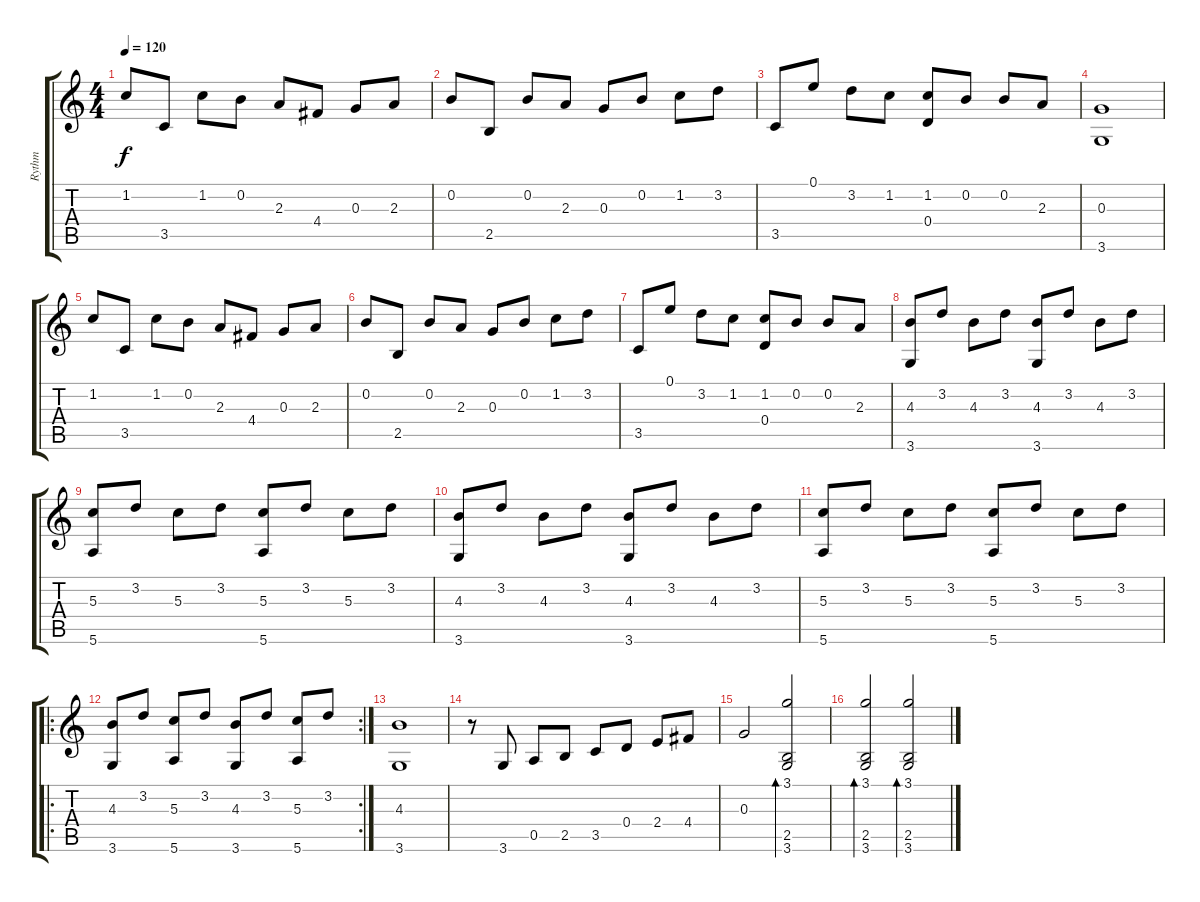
\track ("Rythm" "Rythm") {instrument acousticguitarsteel}
\staff {score tabs}
\tuning (E4 B3 G3 D3 A2 E2) {hide}
\ts (4 4)
\tempo 120
\clef g2
\ks c
1.2.8{dy f} 3.5.8 1.2.8 0.2.8 2.3.8 4.4.8 0.3.8 2.3.8 |
0.2.8 2.5.8 0.2.8 2.3.8 0.3.8 0.2.8 1.2.8 3.2.8 |
3.5.8 0.1.8 3.2.8 1.2.8 (1.2 0.4).8 0.2.8 0.2.8 2.3.8 |
(0.3 3.6).1 |
1.2.8 3.5.8 1.2.8 0.2.8 2.3.8 4.4.8 0.3.8 2.3.8 |
0.2.8 2.5.8 0.2.8 2.3.8 0.3.8 0.2.8 1.2.8 3.2.8 |
3.5.8 0.1.8 3.2.8 1.2.8 (1.2 0.4).8 0.2.8 0.2.8 2.3.8 |
(4.3 3.6).8 3.2.8 4.3.8 3.2.8 (4.3 3.6).8 3.2.8 4.3.8 3.2.8 |
(5.3 5.6).8 3.2.8 5.3.8 3.2.8 (5.3 5.6).8 3.2.8 5.3.8 3.2.8 |
(4.3 3.6).8 3.2.8 4.3.8 3.2.8 (4.3 3.6).8 3.2.8 4.3.8 3.2.8 |
(5.3 5.6).8 3.2.8 5.3.8 3.2.8 (5.3 5.6).8 3.2.8 5.3.8 3.2.8 |
\ro
\rc 2
(4.3 3.6).8 3.2.8 (5.3 5.6).8 3.2.8 (4.3 3.6).8 3.2.8 (5.3 5.6).8 3.2.8 |
(4.3 3.6).1 |
r.8 3.6.8 0.5.8 2.5.8 3.5.8 0.4.8 2.4.8 4.4.8 |
0.3.2 (3.1 2.5 3.6).2{bd 480} |
(3.1 2.5 3.6).2{bd 480} (3.1 2.5 3.6).2{bd 480}
